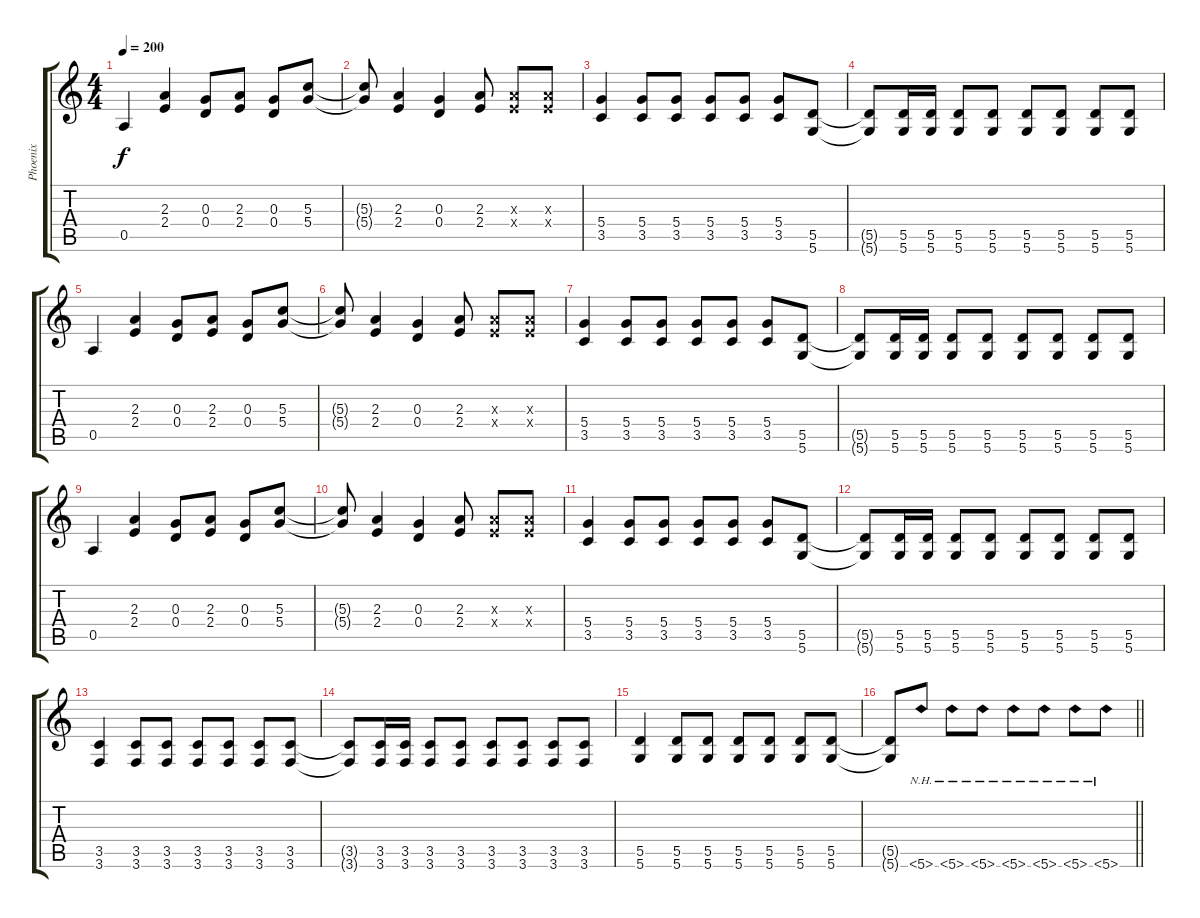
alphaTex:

\track ("Phoenix" "Phoenix") {instrument distortionguitar}
\staff {score tabs}
\tuning (E4 B3 G3 D3 A2 D2) {hide}
\ts (4 4)
\tempo 200
\clef g2
\ks c
0.5.4{dy f} (2.3 2.4).4 (0.3 0.4).8 (2.3 2.4).8 (0.3 0.4).8 (5.3 5.4).8 |
(5.3{t} 5.4{t}).8 (2.3 2.4).4 (0.3 0.4).4 (2.3 2.4).8 (2.3{x} 2.4{x}).8 (2.3{x} 2.4{x}).8 |
(5.4 3.5).4 (5.4 3.5).8 (5.4 3.5).8 (5.4 3.5).8 (5.4 3.5).8 (5.4 3.5).8 (5.5 5.6).8 |
(5.5{t} 5.6{t}).8 (5.5 5.6).16 (5.5 5.6).16 (5.5 5.6).8 (5.5 5.6).8 (5.5 5.6).8 (5.5 5.6).8 (5.5 5.6).8 (5.5 5.6).8 |
0.5.4 (2.3 2.4).4 (0.3 0.4).8 (2.3 2.4).8 (0.3 0.4).8 (5.3 5.4).8 |
(5.3{t} 5.4{t}).8 (2.3 2.4).4 (0.3 0.4).4 (2.3 2.4).8 (2.3{x} 2.4{x}).8 (2.3{x} 2.4{x}).8 |
(5.4 3.5).4 (5.4 3.5).8 (5.4 3.5).8 (5.4 3.5).8 (5.4 3.5).8 (5.4 3.5).8 (5.5 5.6).8 |
(5.5{t} 5.6{t}).8 (5.5 5.6).16 (5.5 5.6).16 (5.5 5.6).8 (5.5 5.6).8 (5.5 5.6).8 (5.5 5.6).8 (5.5 5.6).8 (5.5 5.6).8 |
0.5.4 (2.3 2.4).4 (0.3 0.4).8 (2.3 2.4).8 (0.3 0.4).8 (5.3 5.4).8 |
(5.3{t} 5.4{t}).8 (2.3 2.4).4 (0.3 0.4).4 (2.3 2.4).8 (2.3{x} 2.4{x}).8 (2.3{x} 2.4{x}).8 |
(5.4 3.5).4 (5.4 3.5).8 (5.4 3.5).8 (5.4 3.5).8 (5.4 3.5).8 (5.4 3.5).8 (5.5 5.6).8 |
(5.5{t} 5.6{t}).8 (5.5 5.6).16 (5.5 5.6).16 (5.5 5.6).8 (5.5 5.6).8 (5.5 5.6).8 (5.5 5.6).8 (5.5 5.6).8 (5.5 5.6).8 |
(3.5 3.6).4 (3.5 3.6).8 (3.5 3.6).8 (3.5 3.6).8 (3.5 3.6).8 (3.5 3.6).8 (3.5 3.6).8 |
(3.5{t} 3.6{t}).8 (3.5 3.6).16 (3.5 3.6).16 (3.5 3.6).8 (3.5 3.6).8 (3.5 3.6).8 (3.5 3.6).8 (3.5 3.6).8 (3.5 3.6).8 |
(5.5 5.6).4 (5.5 5.6).8 (5.5 5.6).8 (5.5 5.6).8 (5.5 5.6).8 (5.5 5.6).8 (5.5 5.6).8 |
\barLineRight lightlight
(5.5{t} 5.6{t}).8 5.6{nh}.8 5.6{nh}.8 5.6{nh}.8 5.6{nh}.8 5.6{nh}.8 5.6{nh}.8 5.6{nh}.8
